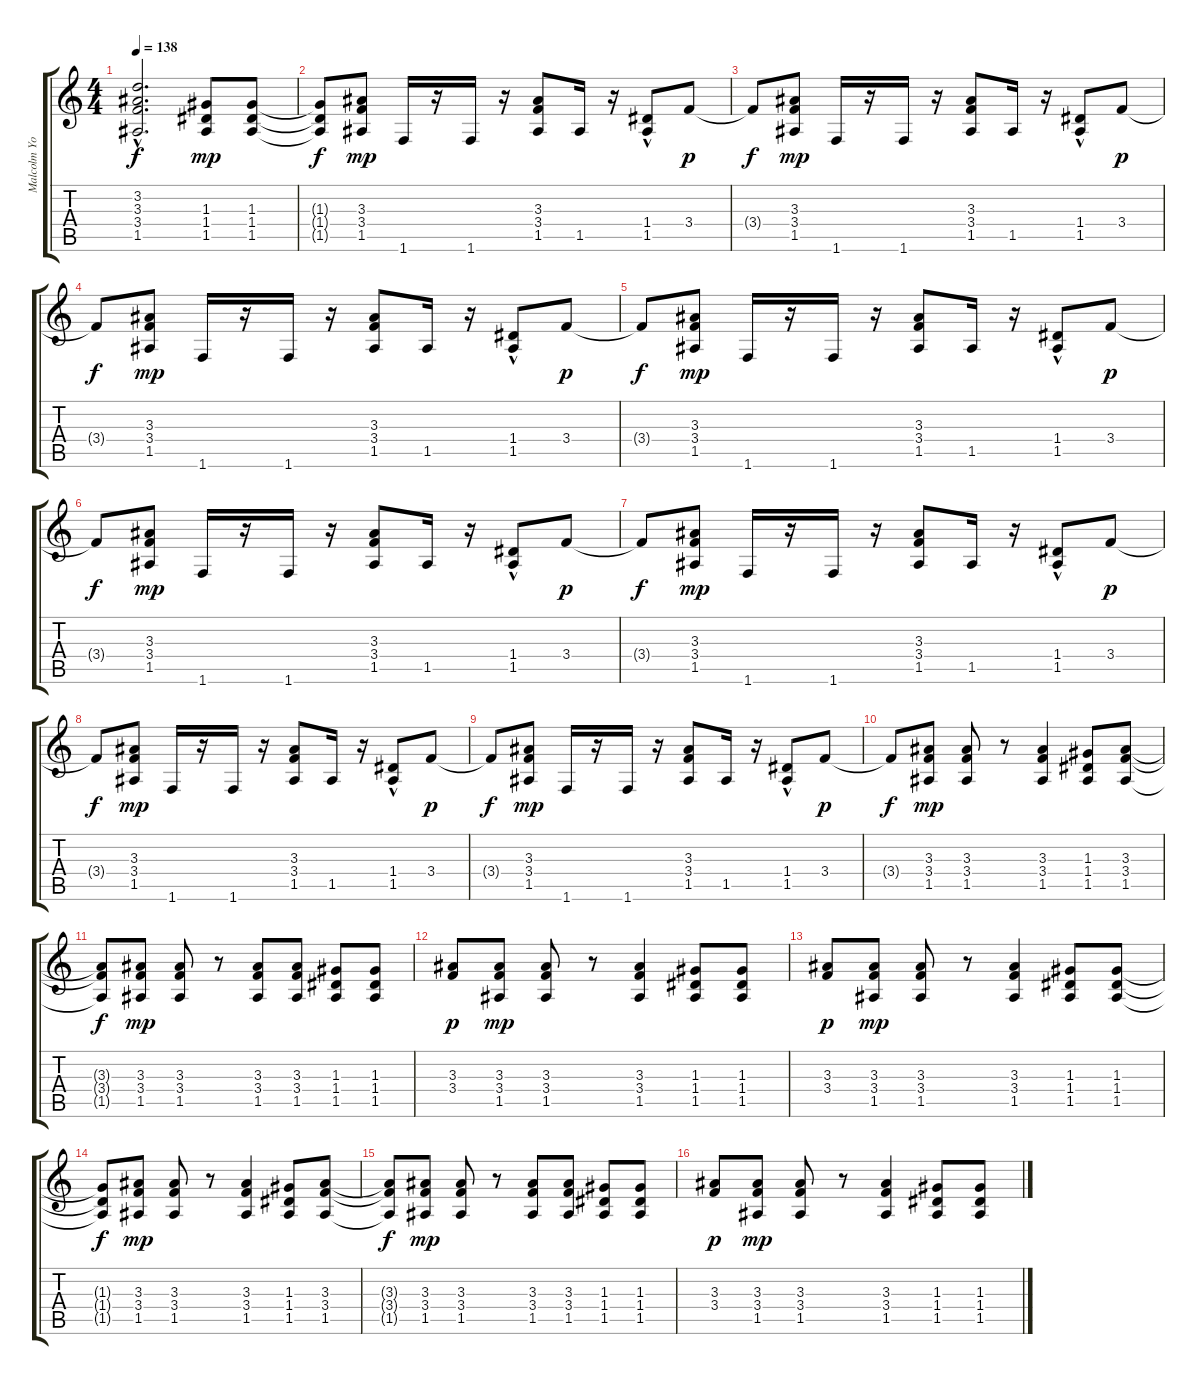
\track ("Malcolm Young" "Malcolm Yo") {instrument distortionguitar}
\staff {score tabs}
\tuning (E4 B3 G3 D3 A2 E2) {hide}
\ts (4 4)
\tempo 138
\clef g2
\ks c
(3.2{hac t} 3.3{hac t} 3.4{hac t} 1.5{hac t}).2{d dy f} (1.3 1.4 1.5).8{dy mp} (1.3 1.4 1.5).8 |
(1.3{t} 1.4{t} 1.5{t}).8{dy f} (3.3 3.4 1.5).8{dy mp} 1.6.16 r.16 1.6.16 r.16 (3.3 3.4 1.5).8 1.5.16 r.16 (1.4 1.5{hac}).8 3.4.8{dy p} |
3.4{t}.8{dy f} (3.3 3.4 1.5).8{dy mp} 1.6.16 r.16 1.6.16 r.16 (3.3 3.4 1.5).8 1.5.16 r.16 (1.4 1.5{hac}).8 3.4.8{dy p} |
3.4{t}.8{dy f} (3.3 3.4 1.5).8{dy mp} 1.6.16 r.16 1.6.16 r.16 (3.3 3.4 1.5).8 1.5.16 r.16 (1.4 1.5{hac}).8 3.4.8{dy p} |
3.4{t}.8{dy f} (3.3 3.4 1.5).8{dy mp} 1.6.16 r.16 1.6.16 r.16 (3.3 3.4 1.5).8 1.5.16 r.16 (1.4 1.5{hac}).8 3.4.8{dy p} |
3.4{t}.8{dy f} (3.3 3.4 1.5).8{dy mp} 1.6.16 r.16 1.6.16 r.16 (3.3 3.4 1.5).8 1.5.16 r.16 (1.4 1.5{hac}).8 3.4.8{dy p} |
3.4{t}.8{dy f} (3.3 3.4 1.5).8{dy mp} 1.6.16 r.16 1.6.16 r.16 (3.3 3.4 1.5).8 1.5.16 r.16 (1.4 1.5{hac}).8 3.4.8{dy p} |
3.4{t}.8{dy f} (3.3 3.4 1.5).8{dy mp} 1.6.16 r.16 1.6.16 r.16 (3.3 3.4 1.5).8 1.5.16 r.16 (1.4 1.5{hac}).8 3.4.8{dy p} |
3.4{t}.8{dy f} (3.3 3.4 1.5).8{dy mp} 1.6.16 r.16 1.6.16 r.16 (3.3 3.4 1.5).8 1.5.16 r.16 (1.4 1.5{hac}).8 3.4.8{dy p} |
3.4{t}.8{dy f} (3.3 3.4 1.5).8{dy mp} (3.3 3.4 1.5).8 r.8 (3.3 3.4 1.5).4 (1.3 1.4 1.5).8 (3.3 3.4 1.5).8 |
(3.3{t} 3.4{t} 1.5{t}).8{dy f} (3.3 3.4 1.5).8{dy mp} (3.3 3.4 1.5).8 r.8 (3.3 3.4 1.5).8 (3.3 3.4 1.5).8 (1.3 1.4 1.5).8 (1.3 1.4 1.5).8 |
(3.3 3.4).8{dy p} (3.3 3.4 1.5).8{dy mp} (3.3 3.4 1.5).8 r.8 (3.3 3.4 1.5).4 (1.3 1.4 1.5).8 (1.3 1.4 1.5).8 |
(3.3 3.4).8{dy p} (3.3 3.4 1.5).8{dy mp} (3.3 3.4 1.5).8 r.8 (3.3 3.4 1.5).4 (1.3 1.4 1.5).8 (1.3 1.4 1.5).8 |
(1.3{t} 1.4{t} 1.5{t}).8{dy f} (3.3 3.4 1.5).8{dy mp} (3.3 3.4 1.5).8 r.8 (3.3 3.4 1.5).4 (1.3 1.4 1.5).8 (3.3 3.4 1.5).8 |
(3.3{t} 3.4{t} 1.5{t}).8{dy f} (3.3 3.4 1.5).8{dy mp} (3.3 3.4 1.5).8 r.8 (3.3 3.4 1.5).8 (3.3 3.4 1.5).8 (1.3 1.4 1.5).8 (1.3 1.4 1.5).8 |
(3.3 3.4).8{dy p} (3.3 3.4 1.5).8{dy mp} (3.3 3.4 1.5).8 r.8 (3.3 3.4 1.5).4 (1.3 1.4 1.5).8 (1.3 1.4 1.5).8
